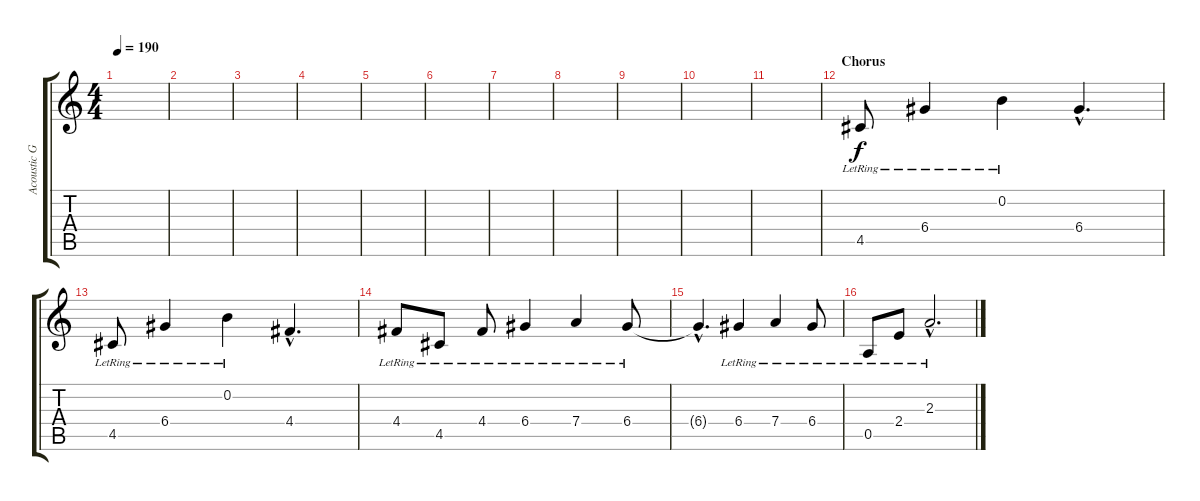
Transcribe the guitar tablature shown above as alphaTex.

\track ("Acoustic Guitar" "Acoustic G") {instrument acousticguitarsteel}
\staff {score tabs}
\tuning (E4 B3 G3 D3 A2 E2) {hide}
\ts (4 4)
\tempo 190
\clef g2
\ks c
|
|
|
|
|
|
|
|
|
|
|
\section ("" "Chorus")
4.5{lr}.8 6.4{lr}.4 0.2{lr}.4 6.4{hac}.4{d} |
4.5{lr}.8 6.4{lr}.4 0.2{lr}.4 4.4{hac}.4{d} |
4.4{lr}.8 4.5{lr}.8 4.4{lr}.8 6.4{lr}.4 7.4{lr}.4 6.4{lr}.8 |
6.4{hac t}.4{d} 6.4{lr}.4 7.4{lr}.4 6.4{lr}.8 |
0.5{lr}.8 2.4{lr}.8 2.3{hac lr}.2{d}
